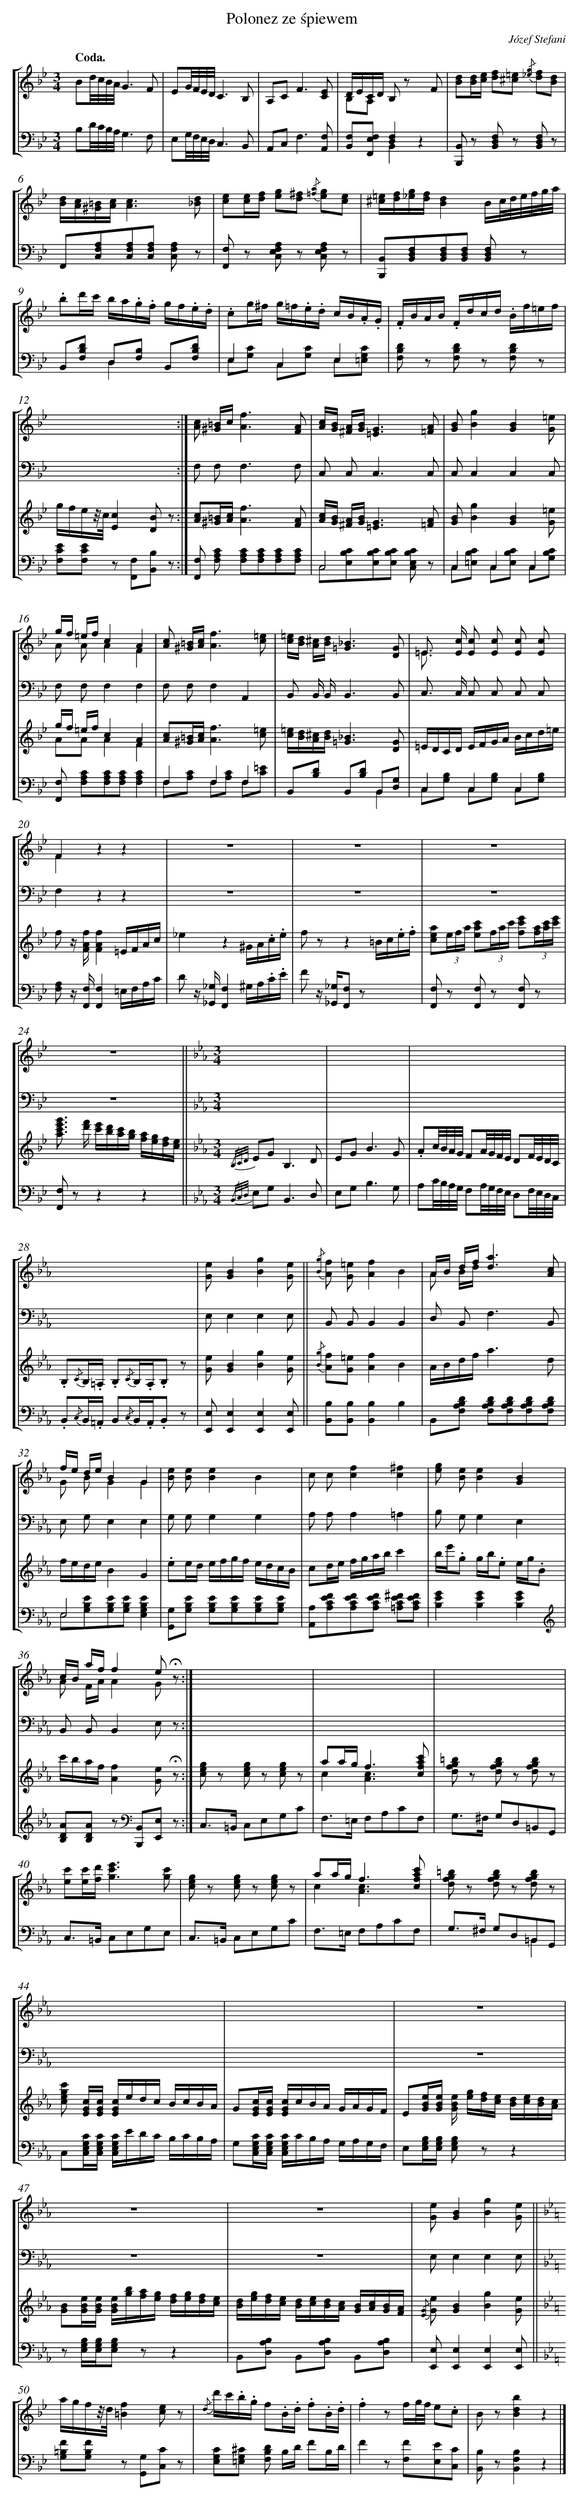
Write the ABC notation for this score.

X:1
T: Polonez ze śpiewem
C: Józef Stefani
L: 1/8
M: 3/4
Q: "Coda."
%%staves [1 2 3 4]
V: 1 clef=treble
V: 2 clef=bass
V: 3 clef=treble
V: 4 clef=bass
K: Bb
[V:1] x6 |
[V:2] x6 |
[V:3] Bd//c//B//A//G3F |
[V:4] B,D//C//B,//A,//G,3F, |
[V:1] x6 |
[V:2] x6 |
[V:3] EG//F//E//D//C3B, |
[V:4] E,G,//F,//E,//D,//C,3B,, |
[V:1] x6 |
[V:2] x6 |
[V:3] A,C2<F2[EC] |
[V:4] A,,C,2<F,2[F,A,,] |
[V:1] x6 |
[V:2] x6 |
[V:3] D/E/C/D/ B, z x F & B,A,x4 |
[V:4] [F,B,,][F,E,F,,][F,2D,2]z2 & x2B,,2x2 |
[V:1] x6 |
[V:2] x6 |
[V:3] [dB][d/B/][e/c/] [fd][=e^c] {/[g_e]} [fd][dB] |
[V:4] [B,,B,,,] z [F,D,B,,] z [F,D,B,,] z |
[V:1] x6 |
[V:2] x6 |
[V:3] [d/B/][c/A/][=B/^G/][c/A/][c3A3][d_B] |
[V:4] F,,[A,F,C,][A,F,C,][A,F,C,] [A,F,C,] z |
[V:1] x6 |
[V:2] x6 |
[V:3] [ec][e/c/][f/d/] [ge][^fd] {/[a=f]} [ge][ec] |
[V:4] [F,F,,] z [A,F,E,C,] z [A,F,E,C,] z |
[V:1] x6 |
[V:2] x6 |
[V:3] [=e/^c/][f/d/][g/_e/][f/d/][d2B2]B/c//d//e//f//g//a// |
[V:4] [B,,B,,,][F,D,B,,][F,D,B,,][F,D,B,,] [F,D,B,,] z |
[V:1] x6 |
[V:2] x6 |
[V:3] .bd'/c'/ b/a/.g/.f/ g/f/.e/.d/ |
[V:4] B,,[DB,F,] D,[B,F,] B,,[DB,F,] & x2D,2x2 |
[V:1] x6 |
[V:2] x6 |
[V:3] .cg/^f/ g/=f/.e/.d/ c/B/.A/.G/ |
[V:4] E,2C,2E,2 & E,[CG,] C,[CG,] E,[CG,=E,] |
[V:1] x6 |
[V:2] x6 |
[V:3] .F/B/A/B/ .F/d/c/d/ .B/f/=e/f/ |
[V:4] [DB,F,] z [DB,F,] z [DB,F,] z |
[V:1] x6 :|]
[V:2] x6 :|]
[V:3] g/f/e/z//c//[c2E2][BD] z :|]
[V:4] [ECF,][ECF,] z [F,F,,][B,B,,] z :|]
[V:1] [cA] [=B/^G/]c/[f3A3][AF] |
[V:2] F, F,2<F,2F, |
[V:3] [cA][=B/^G/][c/A/][f3A3][AF] |
[V:4] [F,F,,] [CA,F,] [CA,F,][CA,F,][CA,F,][CA,F,] |
[V:1] [c/A/][B/G/] [A/^F/][B/G/][G3=E3][A=F] |
[V:2] C, C,2<C,2C, |
[V:3] [c/A/][B/G/] [A/^F/][B/G/][G3=E3][A=F] |
[V:4] C,4x2 & C,[CB,E,][CB,E,][CB,E,] [CB,E,C,] z |
[V:1] [BG][g2B2][B2G2][=eG] |
[V:2] C,C,2C,2C, |
[V:3] [BG][g2B2][B2G2][=eG] |
[V:4] C,2C,2C,2 & C,[CB,=E,] C,[CB,E,] C,[CB,G,] |
[V:1] g/f/ =e/f/c2A2 & A AA2F2 |
[V:2] F, F,F,2F,2 |
[V:3] g/f/ =e/f/c2A2 & AAA2F2 |
[V:4] [F,F,,] [CA,F,][CA,F,][CA,F,][C2A,2F,2] |
[V:1] [cA] [=B/^G/][c/A/][f3A3][=ec] |
[V:2] F, F,F,2A,,2 |
[V:3] [cA][=B/^G/][c/A/][f3A3][=ec] |
[V:4] F,2F,2F,2 & F,[CA,] F,[CA,] F,[=EC] |
[V:1] [=e/c/][d/B/] [^c/A/][d/B/][_B3=G3][GD] |
[V:2] B,, B,,/ B,,/B,,3B,, |
[V:3] [=e/c/][d/B/][^c/A/][d/B/][_B3=G3][GD] |
[V:4] B,,[DB,] B,,[DB,] B,,[G,D,] & x4B,,2 |
[V:1] =E> [cE] [cE] [cE] [cE] [cE] & =E> xx4 |
[V:2] C,> C, C, C, C, C, |
[V:3] =E/D/C/D/ E/F/G/A/ B/c/d/=e/ |
[V:4] C,2C,2C,2 & C,[B,G,] C,[B,G,] C,[B,G,] |
[V:1] F2z2z2 & F2x2x2 |
[V:2] F,2z2z2 |
[V:3] f z/ [f/A/F/][f2A2F2]=E/F/A/c/ |
[V:4] [A,F,] z/ [F,/F,,/][F,2F,,2]=E,/F,/A,/C/ |
[V:1] z6 |
[V:2] z6 |
[V:3] _e2z2^G/A/.c/.e/ |
[V:4] D z/ [_G,/_G,,/][F,2F,,2]^G,/A,/.C/.E/ |
[V:1] z6 |
[V:2] z6 |
[V:3] f zz2=B/c/.e/.f/ |
[V:4] F z/ [_G,/_G,,/][F,F,,] zx2 |
[V:1] z6 |
[V:2] z6 |
[V:3] [aec](3e/f/a/ [c'ae](3f/a/c'/ [e'c'f](3[a/f/][c'/a/][e'/c'/] |
[V:4] [F,F,,] z [F,F,,] z [F,F,,] z |
[V:1] z6 ||
[V:2] z6 ||
[V:3] [g'e'c'a]> [f'd'] [e'/c'/][d'/b/][c'/a/][b/g/] [a/f/][g/e/][f/d/][e/c/] ||
[V:4] [F,F,,] zz2z2 ||
[V:1]  [K:Eb] [M:3/4]x6 |
[V:2]  [K:Eb] [M:3/4]x6 |
[V:3]  [K:Eb] [M:3/4]{/B,/C/D/} EG2<B,2D |
[V:4]  [K:Eb] [M:3/4]{/B,,/C,/D,/} E,G,2<B,,2D, |
[V:1] x6 |
[V:2] x6 |
[V:3] EG2<B2G |
[V:4] E,G,2<B,2G, |
[V:1] x6 |
[V:2] x6 |
[V:3] .Ac//B//A//G// FA//G//F//E// DF//E//D//C// |
[V:4] A,C//B,//A,//G,// F,A,//G,//F,//E,// D,F,//E,//D,//C,// |
[V:1] x6 |
[V:2] x6 |
[V:3] .B,{/C}B,/.=A,/ .B,{/C}B,/.A,/.B, z |
[V:4] .B,,{/C,}B,,/.=A,,/ B,,{/C,}B,,/.A,,/.B,, z |
[V:1] [eG][B2G2][g2B2][eG] ||
[V:2] E,E,2E,2E, ||
[V:3] [eG][B2G2][g2B2][eG] ||
[V:4] [E,E,,][E,2E,,2][E,2E,,2][E,E,,] ||
[V:1] {/[gB]} [fA] [=eG][f2A2]B2 |
[V:2] B,, B,,B,,2B,,2 |
[V:3] {/[gB]} [fA][=eG][f2A2]B2 |
[V:4] [B,B,,][B,B,,][B,2B,,2]B,2 |
[V:1] A/B/ d/f/[a3d3][cA] & A B/d/x4 |
[V:2] D, B,,2<F,2B,, |
[V:3] A/B/d/f/a3d |
[V:4] B,,[DB,A,F,] [DB,A,F,][DB,A,F,][DB,A,F,][DB,A,F,] |
[V:1] f/e/ d/e/B2G2 & G BG2G2 |
[V:2] E, G,E,2E,2 |
[V:3] f/e/d/e/B2G2 |
[V:4] E,4x2 & E,[EB,G,][EB,G,][EB,G,][E2B,2G,2E,2] |
[V:1] [eB] [eB][e2B2]B2 |
[V:2] G, G,G,2G,2 |
[V:3] .ee/d/ e/f/g/f/ e/d/c/B/ |
[V:4] [G,G,,][EB,G,] [EB,G,][EB,G,][EB,G,][EB,G,] |
[V:1] c c[f2c2][^f2c2] |
[V:2] A, A,A,2=A,2 |
[V:3] cd/e/ f/g/a/b/c'2 |
[V:4] [A,A,,][FECA,][FECA,][FECA,] [^FEC=A,][FECA,] |
[V:1] [ge] [eB][e2B2][B2G2] |
[V:2] B, G,G,2E,2 |
[V:3] b/e'/.g g/b/.e e/g/.B |
[V:4] [G2E2B,2][G2E2B,2][G2E2B,2][K:clef=treble] |
[V:1] c/B/ a/f/f2e !fermata!z & A F/A/A2G x :|]
[V:2] B,, B,,B,,2E, z :|]
[V:3] c'/b/a/f/[f2A2][eG] !fermata!z :|]
[V:4] [ADB,][ADB,] z[K:clef=bass] [B,,B,,,][E,E,,] z :|]
[V:1] x6 |
[V:2] x6 |
[V:3] [gec] z [gec] z [gec] z |
[V:4] C,>=B,, C,E,G,C |
[V:1] x6 |
[V:2] x6 |
[V:3] aa/g/f3[c'afc] & c2[c3A3]x |
[V:4] F,>=E, F,A,CF, |
[V:1] x6 |
[V:2] x6 |
[V:3] [=bgfd] z [bgfd] z [bgfd] z |
[V:4] G,>^F, G,D,=B,,G,, |
[V:1] x6 |
[V:2] x6 |
[V:3] [c'e][c'/e/][d'/f/][e'3c'3g3][c'g] |
[V:4] C,>=B,, C,E,G,E, |
[V:1] x xx4 |
[V:2] x6 |
[V:3] [gec] z [gec] z [gec] z |
[V:4] C,>=B,, C,E,G,C |
[V:1] x6 |
[V:2] x6 |
[V:3] aa/g/f3[c'afc] & c2[c3A3]x |
[V:4] F,>=E, F,A,CF, |
[V:1] x6 |
[V:2] x6 |
[V:3] [=bgfd] z [bgfd] z [bgfd] z |
[V:4] G,>^F, G,D,=B,,G,, & x4=B,,2 |
[V:1] x6 |
[V:2] x6 |
[V:3] [c'gec] [c/G/E/][c/G/E/] [c/G/E/]e/d/c/ B/c/B/A/ |
[V:4] C,[C/G,/E,/C,/][C/G,/E,/C,/] [C/G,/E,/C,/]E/D/C/ B,/C/B,/A,/ |
[V:1] x6 |
[V:2] x6 |
[V:3] G[c/G/E/][c/G/E/] [c/G/E/]c/B/A/ G/A/G/F/ |
[V:4] G,[C/G,/E,/C,/][C/G,/E,/C,/] [C/G,/E,/C,/]C/B,/A,/ G,/A,/G,/F,/ |
[V:1] z6 |
[V:2] z6 |
[V:3] E[e/B/G/][e/B/G/] [e/B/G/] [g/e/][f/d/][e/c/] [d/B/][e/c/][d/B/][c/A/] |
[V:4] E,[B,/G,/E,/][B,/G,/E,/] [B,G,E,] zz2 |
[V:1] z6 |
[V:2] z6 |
[V:3] [BG][e/B/G/][e/B/G/] [e/B/G/][b/g/][a/f/][g/e/] [f/d/][g/e/][f/d/][e/c/] |
[V:4] z [B,/G,/E,/][B,/G,/E,/][B,G,E,] zz2 |
[V:1] z6 |
[V:2] z6 |
[V:3] [d/B/][g/e/][f/d/][e/c/] [d/B/][e/c/][d/B/][c/A/] [B/G/][c/A/][B/G/][A/F/] |
[V:4] B,,[B,A,D,] B,,[B,A,D,] B,,[B,A,D,] |
[V:1] [eG][B2G2][g2B2][eG] ||
[V:2] E,E,2E,2E, ||
[V:3] {/[GE]} [eG][B2G2][g2B2][eG] ||
[V:4] [E,E,,][E,2E,,2][E,2E,,2][E,E,,] ||
[V:1]  [K:Bb] x6 |
[V:2]  [K:Bb] x6 |
[V:3]  [K:Bb] a/g/f/z//d//[f2=B2][ec] z |
[V:4]  [K:Bb] [F=B,G,][FB,G,] z [G,G,,][CC,] z |
[V:1] x6 |
[V:2] x6 |
[V:3] {/d} d'/c'/.b/.g/ f.B/.d/ .f.B/.d/ |
[V:4] [CG,E,][^CG,=E,] [DB,F,] B,/D/ FB,/D/ |
[V:1] x6 |
[V:2] x6 |
[V:3] .f2z f/g//f// e.c |
[V:4] F2z [FF,][EE,][CC,] |
[V:1] x6 |]
[V:2] x6 |]
[V:3] B z[b2d2B2]z2 |]
[V:4] [B,B,,] z[B,2F,2B,,2]z2 |]
